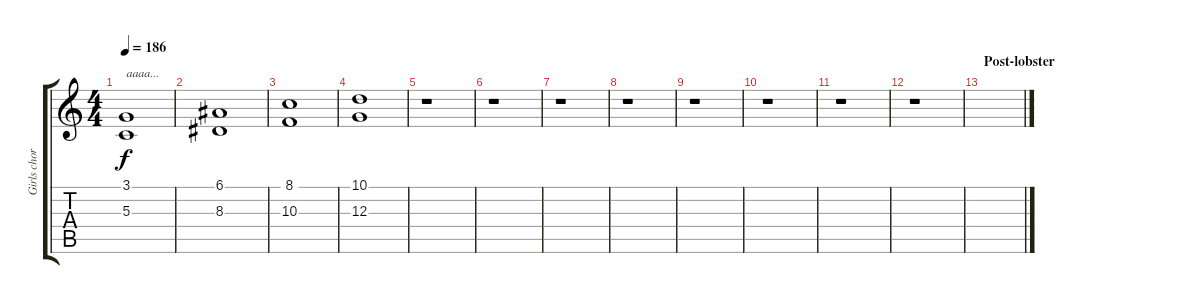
\track ("Girls chorus" "Girls chor") {instrument voiceoohs}
\staff {score tabs}
\tuning (E4 B3 G3 D3 A2 E2) {hide}
\ts (4 4)
\tempo 186
\clef g2
\ks c
(3.1 5.3).1{txt "aaaa..." dy f} |
(6.1 8.3).1 |
(8.1 10.3).1 |
(10.1 12.3).1 |
r.1{volume 12 instrument voiceoohs} |
r.1 |
r.1 |
r.1 |
r.1 |
r.1 |
r.1 |
r.1 |
\section ("" "Post-lobster")
